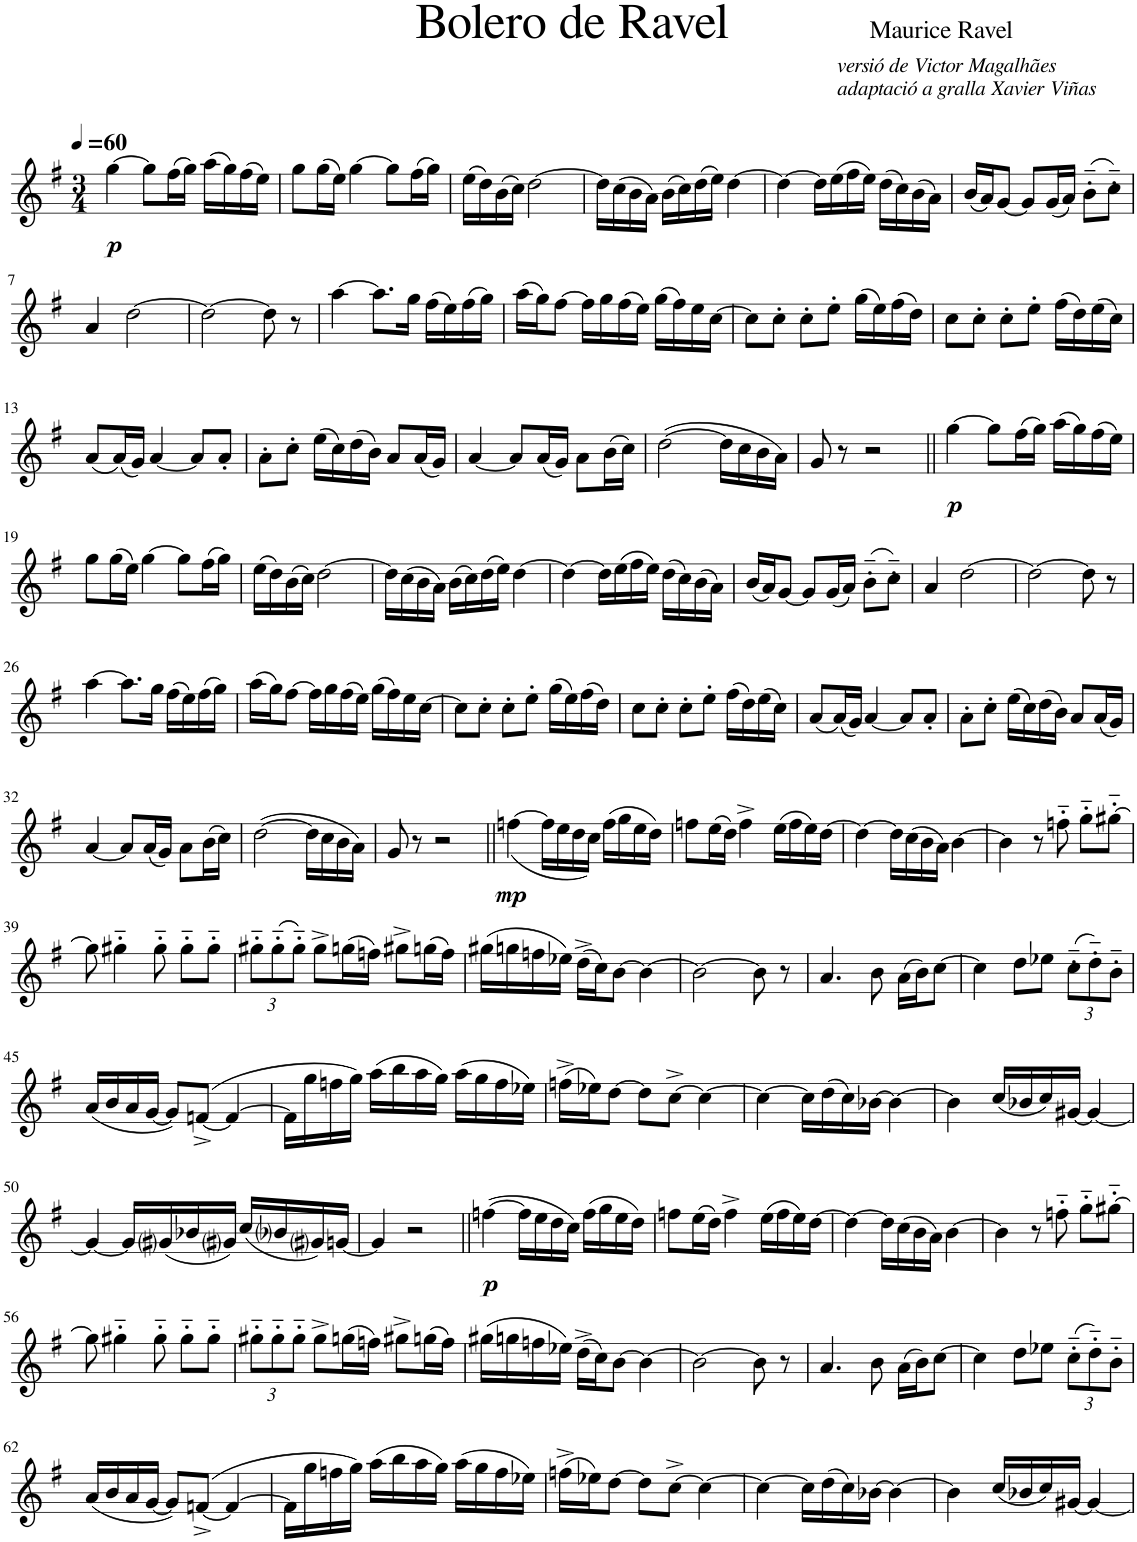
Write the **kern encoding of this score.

**kern	**dynam
*part1	*part1
*staff1	*staff1
*I"Violino	*
*I'Vln.	*
*clefG2	*
*k[f#]	*
*M3/4	*
*MM60	*
=1	=1
!	!LO:DY:b
[4gg\	p
8gg\L]	.
(16ff#\L	.
16gg\JJ)	.
(16aa\LL	.
16gg\)	.
(16ff#\	.
16ee\JJ)	.
=2	=2
8gg\L	.
(16gg\L	.
16ee\JJ)	.
[4gg\	.
8gg\L]	.
(16ff#\L	.
16gg\JJ)	.
=3	=3
(16ee\LL	.
16dd\)	.
(16b\	.
16cc\JJ)	.
[2dd\	.
=4	=4
16dd\LL]	.
(16cc\	.
16b\	.
16a\JJ)	.
(16b\LL	.
16cc\)	.
(16dd\	.
16ee\JJ)	.
[4dd\	.
=5	=5
4dd\_	.
16dd\LL]	.
(16ee\	.
16ff#\	.
16ee\JJ)	.
(16dd\LL	.
16cc\)	.
(16b\	.
16a\JJ)	.
=6	=6
(16b/LL	.
16a/J)	.
[8g/J	.
8g/L]	.
(16g/L	.
16a/JJ)	.
(8b'~\L	.
8cc'~\J)	.
!!LO:LB:g=z
=7	=7
4a/	.
[2dd\	.
=8	=8
2dd\_	.
8dd\]	.
8r	.
=9	=9
[4aa\	.
8.aa\L]	.
16gg\Jk	.
(16ff#\LL	.
16ee\)	.
(16ff#\	.
16gg\JJ)	.
=10	=10
(16aa\LL	.
16gg\J)	.
[8ff#\J	.
16ff#\LL]	.
16gg\	.
(16ff#\	.
16ee\JJ)	.
(16gg\LL	.
16ff#\)	.
16ee\	.
[16cc\JJ	.
=11	=11
8cc\L]	.
8cc'\J	.
8cc'\L	.
8ee'\J	.
(16gg\LL	.
16ee\)	.
(16ff#\	.
16dd\JJ)	.
=12	=12
8cc\L	.
8cc'\J	.
8cc'\L	.
8ee'\J	.
(16ff#\LL	.
16dd\)	.
(16ee\	.
16cc\JJ)	.
!!LO:LB:g=z
=13	=13
(8a/L	.
(16a/L)	.
16g/JJ)	.
[4a/	.
8a/L]	.
8a'/J	.
=14	=14
8a'\L	.
8cc'\J	.
(16ee\LL	.
16cc\)	.
(16dd\	.
16b\JJ)	.
8a/L	.
(16a/L	.
16g/JJ)	.
=15	=15
[4a/	.
8a/L]	.
(16a/L	.
16g/JJ)	.
8a\L	.
(16b\L	.
16cc\JJ)	.
=16	=16
([2dd\	.
16dd\LL]	.
16cc\	.
16b\	.
16a\JJ)	.
=17	=17
8g/	.
8r	.
2r	.
=18||	=18||
!	!LO:DY:b
[4gg\	p
8gg\L]	.
(16ff#\L	.
16gg\JJ)	.
(16aa\LL	.
16gg\)	.
(16ff#\	.
16ee\JJ)	.
!!LO:LB:g=z
=19	=19
8gg\L	.
(16gg\L	.
16ee\JJ)	.
[4gg\	.
8gg\L]	.
(16ff#\L	.
16gg\JJ)	.
=20	=20
(16ee\LL	.
16dd\)	.
(16b\	.
16cc\JJ)	.
[2dd\	.
=21	=21
16dd\LL]	.
(16cc\	.
16b\	.
16a\JJ)	.
(16b\LL	.
16cc\)	.
(16dd\	.
16ee\JJ)	.
[4dd\	.
=22	=22
4dd\_	.
16dd\LL]	.
(16ee\	.
16ff#\	.
16ee\JJ)	.
(16dd\LL	.
16cc\)	.
(16b\	.
16a\JJ)	.
=23	=23
(16b/LL	.
16a/J)	.
[8g/J	.
8g/L]	.
(16g/L	.
16a/JJ)	.
(8b'~\L	.
8cc'~\J)	.
=24	=24
4a/	.
[2dd\	.
=25	=25
2dd\_	.
8dd\]	.
8r	.
!!LO:LB:g=z
=26	=26
[4aa\	.
8.aa\L]	.
16gg\Jk	.
(16ff#\LL	.
16ee\)	.
(16ff#\	.
16gg\JJ)	.
=27	=27
(16aa\LL	.
16gg\J)	.
[8ff#\J	.
16ff#\LL]	.
16gg\	.
(16ff#\	.
16ee\JJ)	.
(16gg\LL	.
16ff#\)	.
16ee\	.
[16cc\JJ	.
=28	=28
8cc\L]	.
8cc'\J	.
8cc'\L	.
8ee'\J	.
(16gg\LL	.
16ee\)	.
(16ff#\	.
16dd\JJ)	.
=29	=29
8cc\L	.
8cc'\J	.
8cc'\L	.
8ee'\J	.
(16ff#\LL	.
16dd\)	.
(16ee\	.
16cc\JJ)	.
=30	=30
(8a/L	.
(16a/L)	.
16g/JJ)	.
[4a/	.
8a/L]	.
8a'/J	.
=31	=31
8a'\L	.
8cc'\J	.
(16ee\LL	.
16cc\)	.
(16dd\	.
16b\JJ)	.
8a/L	.
(16a/L	.
16g/JJ)	.
!!LO:LB:g=z
=32	=32
[4a/	.
8a/L]	.
(16a/L	.
16g/JJ)	.
8a\L	.
(16b\L	.
16cc\JJ)	.
=33	=33
([2dd\	.
16dd\LL]	.
16cc\	.
16b\	.
16a\JJ)	.
=34	=34
8g/	.
8r	.
2r	.
=35||	=35||
!	!LO:DY:b
(<[4ffn\	mp
16ff\LL]	.
16ee\	.
16dd\	.
16cc\JJ)	.
(16ff\LL	.
16gg\	.
16ee\	.
16dd\JJ)	.
=36	=36
8ffn\L	.
(16ee\L	.
16dd\JJ)	.
4ff^\	.
(16ee\LL	.
16ff\	.
16ee\)	.
[16dd\JJ	.
=37	=37
4dd\_	.
16dd\LL]	.
(16cc\	.
16b\	.
16a\JJ)	.
[4b\	.
=38	=38
4b\]	.
8r	.
8ffn'~\	.
8gg'~\L	.
[8gg#X'~\J	.
!!LO:LB:g=z
=39	=39
8gg#\]	.
4gg#X'~\	.
8gg#'~\	.
8gg#'~\L	.
8gg#'~\J	.
=40	=40
*Xbrackettup	*
12gg#X'~\L	.
(12gg#'~\	.
12gg#'~\J)	.
8gg#^\L	.
(16ggn\L	.
16ffn\JJ)	.
8gg#X^\L	.
(16ggn\L	.
16ff\JJ)	.
=41	=41
(16gg#X\LL	.
16ggn\	.
16ffn\	.
16ee-X\JJ)	.
(16dd^\LL	.
16cc\J)	.
[8b\J	.
4b\_	.
=42	=42
2b\_	.
8b\]	.
8r	.
=43	=43
4.a/	.
8b\	.
(16a\LL	.
16b\J)	.
[8cc\J	.
=44	=44
4cc\]	.
8dd\L	.
8ee-X\J	.
(12cc'~\L	.
12dd'~\)	.
12b'~\J	.
!!LO:LB:g=z
=45	=45
(16a/LL	.
16b/	.
16a/	.
[16g/JJ	.
8g/L])	.
([8fn^/J	.
4f/_	.
=46	=46
16f\LL]	.
16gg\	.
16ffn\	.
16gg\JJ)	.
(16aa\LL	.
16bb\	.
16aa\	.
16gg\JJ)	.
(16aa\LL	.
16gg\	.
16ff\	.
16ee-X\JJ)	.
=47	=47
(16ffn^\LL	.
16ee-X\J)	.
[8dd\J	.
8dd\L]	.
[8cc^\J	.
4cc\_	.
=48	=48
4cc\_	.
16cc\LL]	.
(16dd\	.
16cc\)	.
[16b-X\JJ	.
4b-\_	.
=49	=49
4b-\]	.
(16cc/LL	.
16b-X/	.
16cc/)	.
[16g#X/JJ	.
4g#/_	.
!!LO:LB:g=z
=50	=50
4g#/_	.
16g#/LL]	.
(16g#i/	.
16b-X/	.
16g#i/JJ)	.
(16cc/LL	.
16b-i/	.
16g#i/)	.
[16gn/JJ	.
=51	=51
4g/]	.
2r	.
=52||	=52||
!	!LO:DY:b
(>[4ffn\	p
16ff\LL]	.
16ee\	.
16dd\	.
16cc\JJ)	.
(16ff\LL	.
16gg\	.
16ee\	.
16dd\JJ)	.
=53	=53
8ffn\L	.
(16ee\L	.
16dd\JJ)	.
4ff^\	.
(16ee\LL	.
16ff\	.
16ee\)	.
[16dd\JJ	.
=54	=54
4dd\_	.
16dd\LL]	.
(16cc\	.
16b\	.
16a\JJ)	.
[4b\	.
=55	=55
4b\]	.
8r	.
8ffn'~\	.
8gg'~\L	.
[8gg#X'~\J	.
!!LO:LB:g=z
=56	=56
8gg#\]	.
4gg#X'~\	.
8gg#'~\	.
8gg#'~\L	.
8gg#'~\J	.
=57	=57
12gg#X'~\L	.
12gg#'~\	.
12gg#'~\J	.
8gg#^\L	.
(16ggn\L	.
16ffn\JJ)	.
8gg#X^\L	.
(16ggn\L	.
16ff\JJ)	.
=58	=58
(16gg#X\LL	.
16ggn\	.
16ffn\	.
16ee-X\JJ)	.
(16dd^\LL	.
16cc\J)	.
[8b\J	.
4b\_	.
=59	=59
2b\_	.
8b\]	.
8r	.
=60	=60
4.a/	.
8b\	.
(16a\LL	.
16b\J)	.
[8cc\J	.
=61	=61
4cc\]	.
8dd\L	.
8ee-X\J	.
(12cc'~\L	.
12dd'~\)	.
12b'~\J	.
!!LO:LB:g=z
=62	=62
(16a/LL	.
16b/	.
16a/	.
[16g/JJ	.
8g/L])	.
([8fn^/J	.
4f/_	.
=63	=63
16f\LL]	.
16gg\	.
16ffn\	.
16gg\JJ)	.
(16aa\LL	.
16bb\	.
16aa\	.
16gg\JJ)	.
(16aa\LL	.
16gg\	.
16ff\	.
16ee-X\JJ)	.
=64	=64
(16ffn^\LL	.
16ee-X\J)	.
[8dd\J	.
8dd\L]	.
[8cc^\J	.
4cc\_	.
=65	=65
4cc\_	.
16cc\LL]	.
(16dd\	.
16cc\)	.
[16b-X\JJ	.
4b-\_	.
=66	=66
4b-\]	.
(16cc/LL	.
16b-X/	.
16cc/)	.
[16g#X/JJ	.
4g#/_	.
=	=
*-	*-
